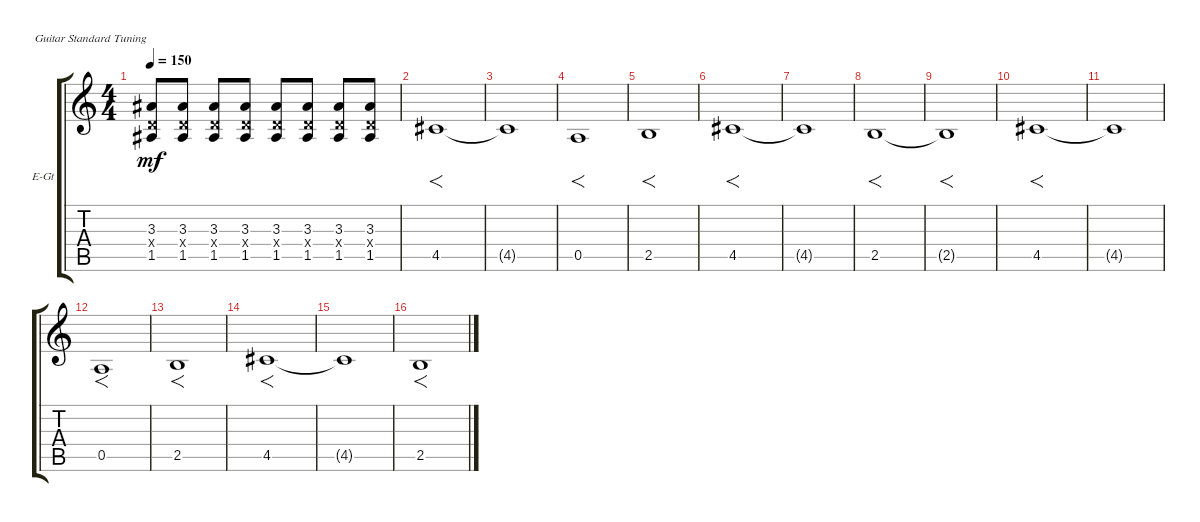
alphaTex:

\bracketExtendMode groupsimilarinstruments
\firstSystemTrackNameOrientation horizontal
\otherSystemsTrackNameOrientation horizontal
\track ("Electric Guitar 2" "E-Gt") {instrument distortionguitar}
\staff {score tabs}
\tuning (E4 B3 G3 D3 A2 E2)
\ts (4 4)
\tempo 150
\clef g2
\ks c
(1.5 0.4{x} 3.3).8{dy mf} (1.5 0.4{x} 3.3).8 (1.5 0.4{x} 3.3).8 (1.5 0.4{x} 3.3).8 (1.5 0.4{x} 3.3).8 (1.5 0.4{x} 3.3).8 (1.5 0.4{x} 3.3).8 (1.5 0.4{x} 3.3).8 |
4.5.1{f} |
4.5{t}.1 |
0.5.1{f} |
2.5.1{f} |
4.5.1{f} |
4.5{t}.1 |
2.5.1{f} |
2.5{t}.1{f} |
4.5.1{f} |
4.5{t}.1 |
0.5.1{f} |
2.5.1{f} |
4.5.1{f} |
4.5{t}.1 |
2.5.1{f}
